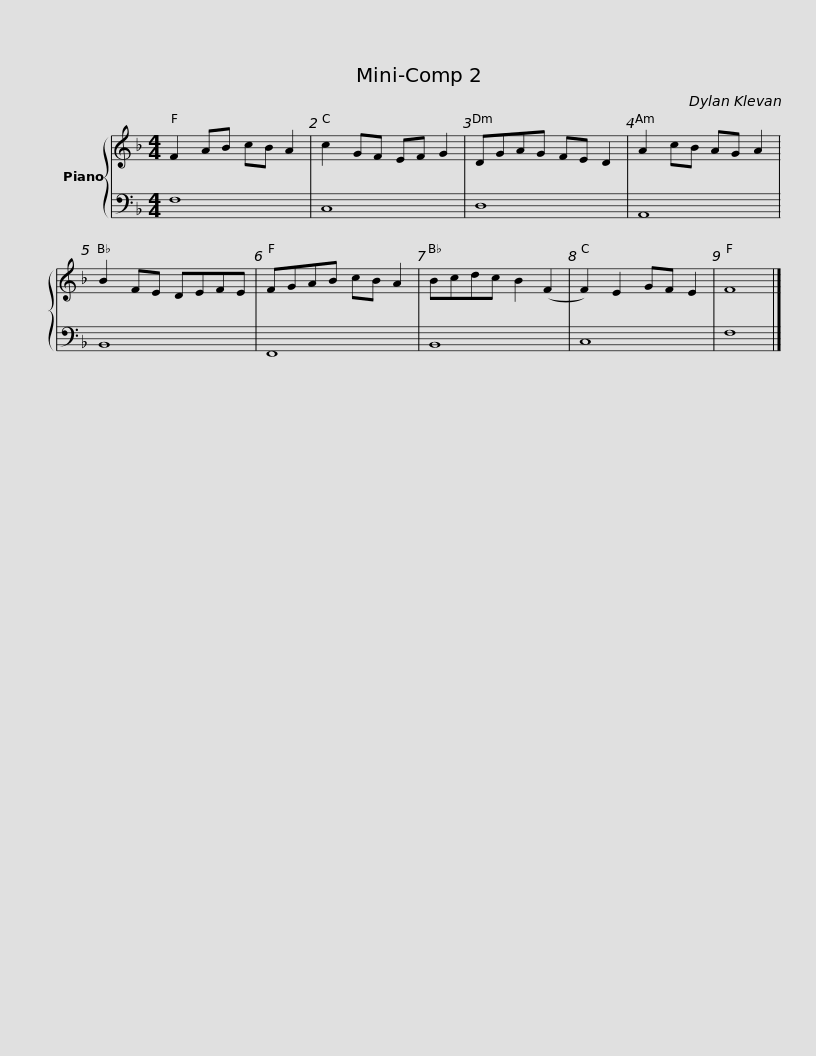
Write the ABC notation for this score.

X:1
%%score { 1 | 2 }
L:1/8
M:4/4
I:linebreak $
K:F
V:1 treble
V:2 bass
V:1
 F2 AB cB A2 | c2 GF EF G2 | DGAG FE D2 | A2 cB AG A2 | B2 FE DEFE | %5
 FGAB cB A2 |$ Bcdc B2 (F2 | F2) E2 GF E2 | F8 |] %9
V:2
 F,8 | C,8 | D,8 | A,,8 | B,,8 | %5
 F,,8 |$ B,,8 | C,8 | F,8 |] %9
